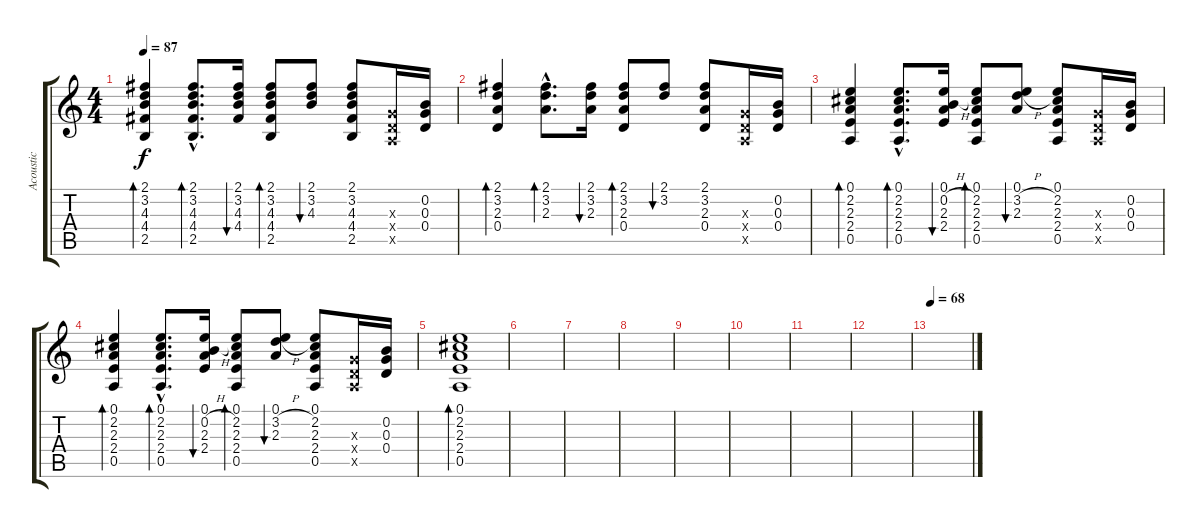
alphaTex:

\track ("Acoustic" "Acoustic") {instrument acousticguitarnylon}
\staff {score tabs}
\tuning (E4 B3 G3 D3 A2 E2) {hide}
\ts (4 4)
\tempo 87
\clef g2
\ks c
(2.1 3.2 4.3 4.4 2.5).4{bd 60 dy f} (2.1{hac} 3.2{hac} 4.3{hac} 4.4{hac} 2.5{hac}).8{d bd 60} (2.1 3.2 4.3 4.4).16{bu 60} (2.1 3.2 4.3 4.4 2.5).8{bd 60} (2.1 3.2 4.3).8{bu 60} (2.1 3.2 4.3 4.4 2.5).8 (0.3{x} 0.4{x} 0.5{x}).16 (0.2 0.3 0.4).16 |
(2.1 3.2 2.3 0.4).4{bd 60} (2.1{hac} 3.2{hac} 2.3{hac}).8{d bd 60} (2.1 3.2 2.3).16{bu 60} (2.1 3.2 2.3 0.4).8{bd 60} (2.1 3.2).8{bu 60} (2.1 3.2 2.3 0.4).8 (0.3{x} 0.4{x} 0.5{x}).16 (0.2 0.3 0.4).16 |
(0.1 2.2 2.3 2.4 0.5).4{bd 60} (0.1{hac} 2.2{hac} 2.3{hac} 2.4{hac} 0.5{hac}).8{d bd 60} (0.1 0.2{h} 2.3 2.4).16{bu 60} (0.1 2.2 2.3 2.4 0.5).8{bd 60} (0.1 3.2{h} 2.3).8{bu 60} (0.1 2.2 2.3 2.4 0.5).8 (0.3{x} 0.4{x} 0.5{x}).16 (0.2 0.3 0.4).16 |
(0.1 2.2 2.3 2.4 0.5).4{bd 60} (0.1{hac} 2.2{hac} 2.3{hac} 2.4{hac} 0.5{hac}).8{d bd 60} (0.1 0.2{h} 2.3 2.4).16{bu 60} (0.1 2.2 2.3 2.4 0.5).8{bd 60} (0.1 3.2{h} 2.3).8{bu 60} (0.1 2.2 2.3 2.4 0.5).8 (0.3{x} 0.4{x} 0.5{x}).16 (0.2 0.3 0.4).16 |
(0.1 2.2 2.3 2.4 0.5).1{bd 60} |
|
|
|
|
|
|
|
\tempo 68
